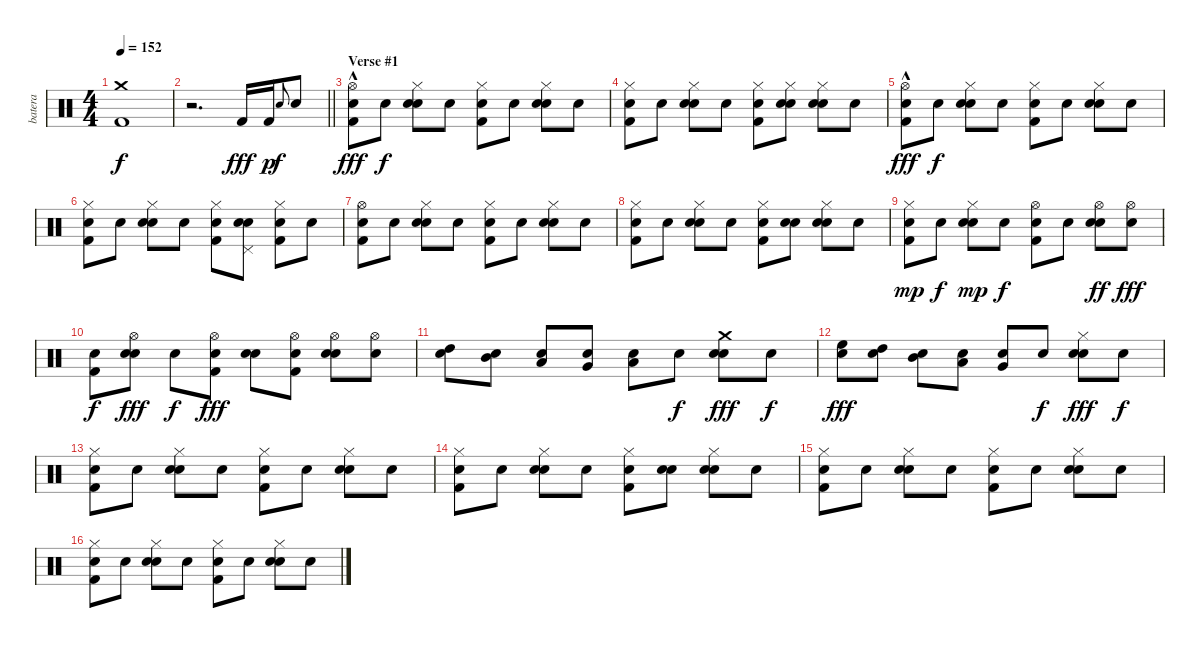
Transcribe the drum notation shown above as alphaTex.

\track ("batera" "batera") {instrument percussion}
\staff {score}
\articulation defaults
\ts (4 4)
\tempo 152
\clef neutral
\ks c
("Crash medium (hit)" "Kick (hit) 2").1{dy f} |
\barLineRight lightlight
r.2{d} "Kick (hit) 2".16{dy fff} "Kick (hit) 2".16{dy p} "Snare (hit) 2".8{gr onbeat dy f} "Snare (hit) 2".8 |
\section ("" "Verse #1")
("Snare (hit)" "Hi-Hat (open)"{hac} "Kick (hit) 2").8{dy fff} "Snare (hit)".8{dy f} ("Snare (hit)" "Hi-Hat (closed)" "Snare (hit) 2").8 "Snare (hit)".8 ("Snare (hit)" "Hi-Hat (closed)" "Kick (hit) 2").8 "Snare (hit)".8 ("Snare (hit)" "Hi-Hat (closed)" "Snare (hit) 2").8 "Snare (hit)".8 |
("Snare (hit)" "Hi-Hat (closed)" "Kick (hit) 2").8 "Snare (hit)".8 ("Snare (hit)" "Hi-Hat (closed)" "Snare (hit) 2").8 "Snare (hit)".8 ("Snare (hit)" "Hi-Hat (closed)" "Kick (hit) 2").8 ("Snare (hit)" "Hi-Hat (closed)" "Snare (hit) 2").8 ("Snare (hit)" "Hi-Hat (closed)" "Snare (hit) 2").8 "Snare (hit)".8 |
("Snare (hit)" "Hi-Hat (open)"{hac} "Kick (hit) 2").8{dy fff} "Snare (hit)".8{dy f} ("Snare (hit)" "Hi-Hat (closed)" "Snare (hit) 2").8 "Snare (hit)".8 ("Snare (hit)" "Hi-Hat (closed)" "Kick (hit) 2").8 "Snare (hit)".8 ("Snare (hit)" "Hi-Hat (closed)" "Snare (hit) 2").8 "Snare (hit)".8 |
("Snare (hit)" "Hi-Hat (closed)" "Kick (hit) 2").8 "Snare (hit)".8 ("Snare (hit)" "Hi-Hat (closed)" "Snare (hit) 2").8 "Snare (hit)".8 ("Snare (hit)" "Hi-Hat (closed)" "Kick (hit) 2").8 ("Snare (hit)" "Pedal Hi-Hat (hit)" "Snare (hit) 2").8 ("Snare (hit)" "Hi-Hat (closed)" "Kick (hit) 2").8 "Snare (hit)".8 |
("Snare (hit)" "Hi-Hat (open)" "Kick (hit) 2").8 "Snare (hit)".8 ("Snare (hit)" "Hi-Hat (closed)" "Snare (hit) 2").8 "Snare (hit)".8 ("Snare (hit)" "Hi-Hat (closed)" "Kick (hit) 2").8 "Snare (hit)".8 ("Snare (hit)" "Hi-Hat (closed)" "Snare (hit) 2").8 "Snare (hit)".8 |
("Snare (hit)" "Hi-Hat (closed)" "Kick (hit) 2").8 "Snare (hit)".8 ("Snare (hit)" "Hi-Hat (closed)" "Snare (hit) 2").8 "Snare (hit)".8 ("Snare (hit)" "Hi-Hat (closed)" "Kick (hit) 2").8 ("Snare (hit)" "Snare (hit) 2").8 ("Snare (hit)" "Hi-Hat (closed)" "Snare (hit) 2").8 "Snare (hit)".8 |
("Snare (hit)" "Hi-Hat (closed)" "Kick (hit) 2").8{dy mp} "Snare (hit)".8{dy f} ("Snare (hit)" "Hi-Hat (closed)" "Snare (hit) 2").8{dy mp} "Snare (hit)".8{dy f} ("Snare (hit)" "Hi-Hat (open)" "Kick (hit) 2").8 "Snare (hit)".8 ("Snare (hit)" "Hi-Hat (open)" "Snare (hit) 2").8{dy ff} ("Snare (hit)" "Hi-Hat (open)").8{dy fff} |
("Snare (hit)" "Kick (hit) 2").8{dy f} ("Snare (hit)" "Hi-Hat (open)" "Snare (hit) 2").8{dy fff} "Snare (hit)".8{dy f} ("Snare (hit)" "Hi-Hat (open)" "Kick (hit) 2").8{dy fff} ("Snare (hit)" "Snare (hit) 2").8 ("Snare (hit)" "Hi-Hat (open)" "Kick (hit) 2").8 ("Snare (hit)" "Hi-Hat (open)" "Snare (hit) 2").8 ("Snare (hit)" "Hi-Hat (open)").8 |
("Snare (hit)" "High Tom (hit)").8 ("Snare (hit)" "Mid Tom (hit)").8 ("Snare (hit)" "Low Tom (hit)").8 ("Snare (hit)" "Very Low Tom (hit)").8 ("Snare (hit)" "Low Floor Tom (hit)").8 "Snare (hit)".8{dy f} ("Snare (hit)" "Crash medium (hit)" "Snare (hit) 2").8{dy fff} "Snare (hit)".8{dy f} |
("Snare (hit)" "High Floor Tom (hit)").8{dy fff} ("Snare (hit)" "High Tom (hit)").8 ("Snare (hit)" "Mid Tom (hit)").8 ("Snare (hit)" "Low Tom (hit)").8 ("Snare (hit)" "Very Low Tom (hit)").8 "Snare (hit)".8{dy f} ("Snare (hit)" "Hi-Hat (closed)" "Snare (hit) 2").8{dy fff} "Snare (hit)".8{dy f} |
("Snare (hit)" "Hi-Hat (closed)" "Kick (hit) 2").8 "Snare (hit)".8 ("Snare (hit)" "Hi-Hat (closed)" "Snare (hit) 2").8 "Snare (hit)".8 ("Snare (hit)" "Hi-Hat (closed)" "Kick (hit) 2").8 "Snare (hit)".8 ("Snare (hit)" "Hi-Hat (closed)" "Snare (hit) 2").8 "Snare (hit)".8 |
("Snare (hit)" "Hi-Hat (closed)" "Kick (hit) 2").8 "Snare (hit)".8 ("Snare (hit)" "Hi-Hat (closed)" "Snare (hit) 2").8 "Snare (hit)".8 ("Snare (hit)" "Hi-Hat (closed)" "Kick (hit) 2").8 ("Snare (hit)" "Snare (hit) 2").8 ("Snare (hit)" "Hi-Hat (closed)" "Snare (hit) 2").8 "Snare (hit)".8 |
("Snare (hit)" "Hi-Hat (closed)" "Kick (hit) 2").8 "Snare (hit)".8 ("Snare (hit)" "Hi-Hat (closed)" "Snare (hit) 2").8 "Snare (hit)".8 ("Snare (hit)" "Hi-Hat (closed)" "Kick (hit) 2").8 "Snare (hit)".8 ("Snare (hit)" "Hi-Hat (closed)" "Snare (hit) 2").8 "Snare (hit)".8 |
("Snare (hit)" "Hi-Hat (closed)" "Kick (hit) 2").8 "Snare (hit)".8 ("Snare (hit)" "Hi-Hat (closed)" "Snare (hit) 2").8 "Snare (hit)".8 ("Snare (hit)" "Hi-Hat (closed)" "Kick (hit) 2").8 "Snare (hit)".8 ("Snare (hit)" "Hi-Hat (closed)" "Snare (hit) 2").8 "Snare (hit)".8
